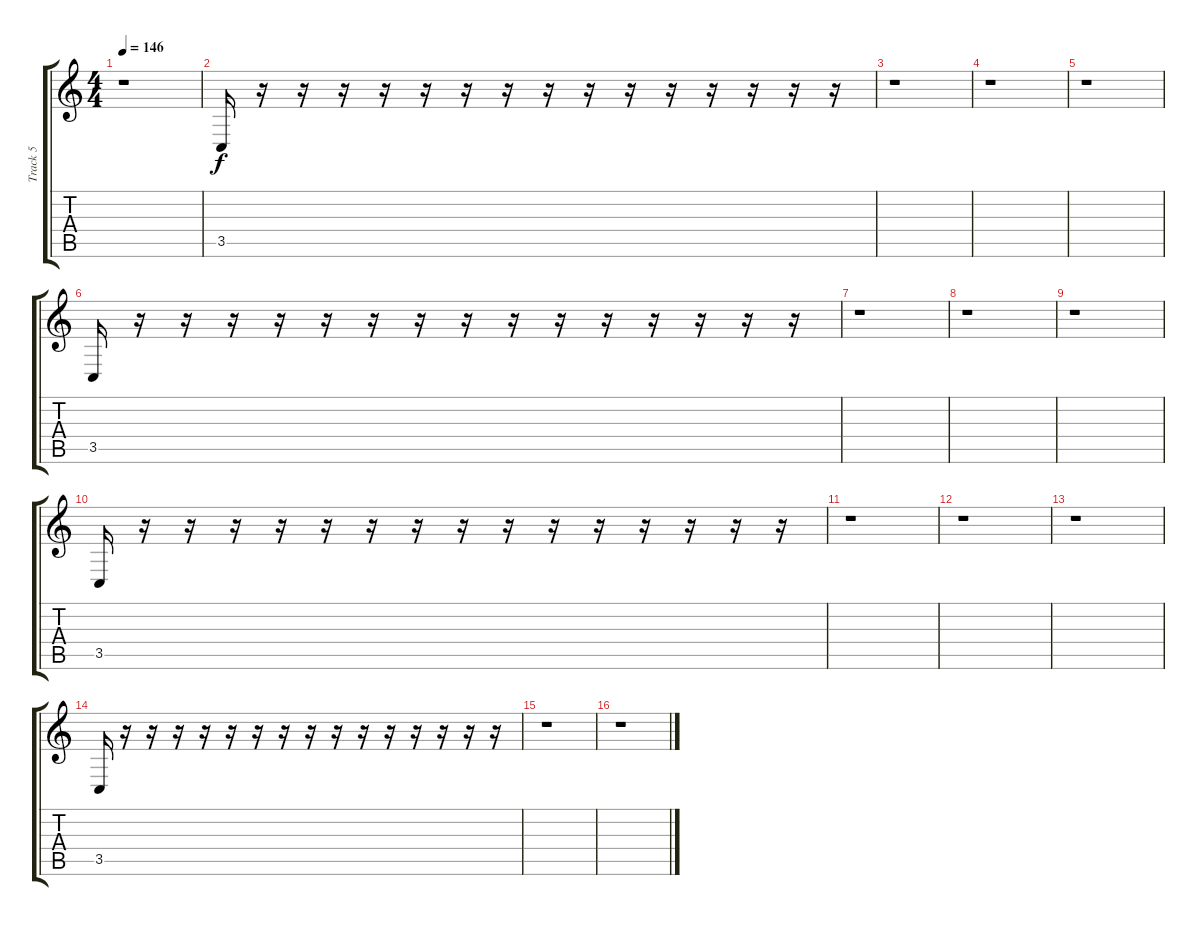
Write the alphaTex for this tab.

\track ("Track 5" "Track 5") {instrument lead1square}
\staff {score tabs}
\tuning (E4 B3 G3 D3 A2 E2) {hide}
\ts (4 4)
\tempo 146
\clef g2
\ks c
r.1{dy f} |
3.5.16 r.16 r.16 r.16 r.16 r.16 r.16 r.16 r.16 r.16 r.16 r.16 r.16 r.16 r.16 r.16 |
r.1 |
r.1 |
r.1 |
3.5.16 r.16 r.16 r.16 r.16 r.16 r.16 r.16 r.16 r.16 r.16 r.16 r.16 r.16 r.16 r.16 |
r.1 |
r.1 |
r.1 |
3.5.16 r.16 r.16 r.16 r.16 r.16 r.16 r.16 r.16 r.16 r.16 r.16 r.16 r.16 r.16 r.16 |
r.1 |
r.1 |
r.1 |
3.5.16 r.16 r.16 r.16 r.16 r.16 r.16 r.16 r.16 r.16 r.16 r.16 r.16 r.16 r.16 r.16 |
r.1 |
r.1
